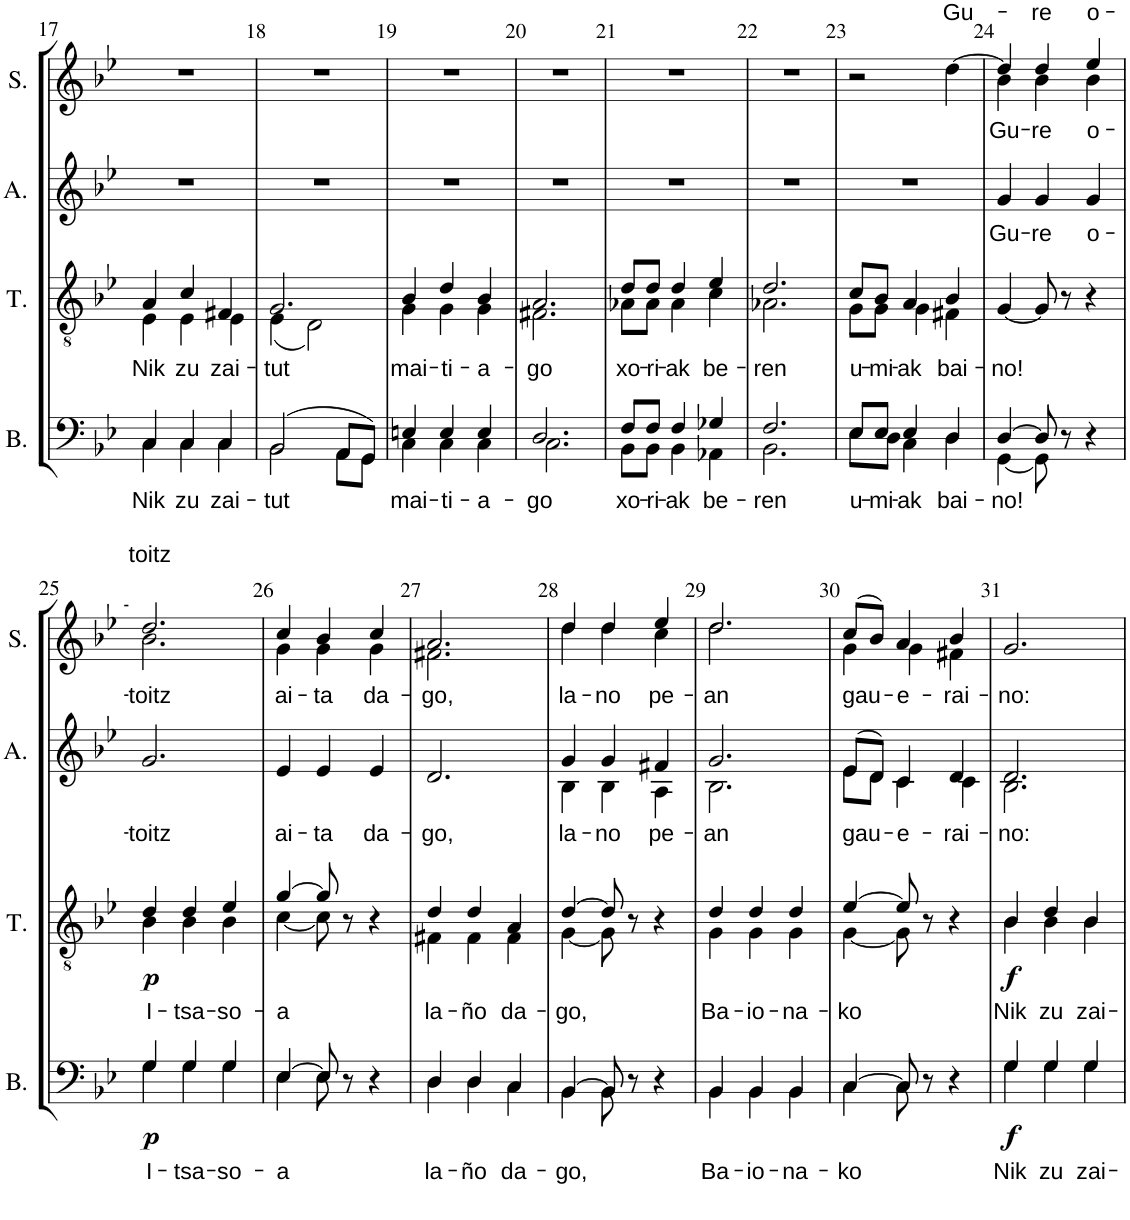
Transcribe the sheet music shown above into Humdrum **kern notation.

**kern	**text	**dynam	**kern	**text	**dynam	**kern	**text	**kern	**text
*part4	*part4	*part4	*part3	*part3	*part3	*part2	*part2	*part1	*part1
*staff4	*staff4	*staff4	*staff3	*staff3	*staff3	*staff2	*staff2	*staff1	*staff1
*I"Bass	*	*	*I"Tenor	*	*	*I"Alto	*	*I"Soprano	*
*I'B.	*	*	*I'T.	*	*	*I'A.	*	*I'S.	*
!!LO:PB:g=z
*clefF4	*	*	*clefGv2	*	*	*clefG2	*	*clefG2	*
*k[b-e-]	*	*	*k[b-e-]	*	*	*k[b-e-]	*	*k[b-e-]	*
*M3/4	*	*	*M3/4	*	*	*M3/4	*	*M3/4	*
=17	=17	=17	=17	=17	=17	=17	=17	=17	=17
!	!LO:LY:b	!	!	!LO:LY:b	!	!	!	!	!
*^	*	*	*^	*	*	*	*	*	*
4C/	4C\	Nik	.	4A/	4E-\	Nik	.	2.r	.	2.r	.
!	!	!LO:LY:b	!	!	!	!LO:LY:b	!	!	!	!	!
4C/	4C\	zu	.	4c/	4E-\	zu	.	.	.	.	.
!	!	!LO:LY:b	!	!	!	!LO:LY:b	!	!	!	!	!
4C/	4C\	zai-	.	4F#X/	4E-\	zai-	.	.	.	.	.
=18	=18	=18	=18	=18	=18	=18	=18	=18	=18	=18	=18
!	!	!LO:LY:b	!	!	!	!LO:LY:b	!	!	!	!	!
(2BB-/	2BB-\	-tut	.	2.G/	(4E-\	-tut	.	2.r	.	2.r	.
.	.	.	.	.	2D\)	.	.	.	.	.	.
8AA/L	8AA\L	.	.	.	.	.	.	.	.	.	.
8GG/J)	8GG\J	.	.	.	.	.	.	.	.	.	.
=19	=19	=19	=19	=19	=19	=19	=19	=19	=19	=19	=19
!	!	!LO:LY:b	!	!	!	!LO:LY:b	!	!	!	!	!
4En/	4C\	mai-	.	4B-/	4G\	mai-	.	2.r	.	2.r	.
!	!	!LO:LY:b	!	!	!	!LO:LY:b	!	!	!	!	!
4E/	4C\	-ti-	.	4d/	4G\	-ti-	.	.	.	.	.
!	!	!LO:LY:b	!	!	!	!LO:LY:b	!	!	!	!	!
4E/	4C\	-a-	.	4B-/	4G\	-a-	.	.	.	.	.
=20	=20	=20	=20	=20	=20	=20	=20	=20	=20	=20	=20
!	!	!LO:LY:b	!	!	!	!LO:LY:b	!	!	!	!	!
2.D/	2.C\	-go	.	2.A/	2.F#X\	-go	.	2.r	.	2.r	.
=21	=21	=21	=21	=21	=21	=21	=21	=21	=21	=21	=21
!	!	!LO:LY:b	!	!	!	!LO:LY:b	!	!	!	!	!
8F/L	8BB-\L	xo-	.	8d/L	8A-X\L	xo-	.	2.r	.	2.r	.
!	!	!LO:LY:b	!	!	!	!LO:LY:b	!	!	!	!	!
8F/J	8BB-\J	-ri-	.	8d/J	8A-\J	-ri-	.	.	.	.	.
!	!	!LO:LY:b	!	!	!	!LO:LY:b	!	!	!	!	!
4F/	4BB-\	-ak	.	4d/	4A-\	-ak	.	.	.	.	.
!	!	!LO:LY:b	!	!	!	!LO:LY:b	!	!	!	!	!
4G-X/	4AA-X\	be-	.	4e-/	4c\	be-	.	.	.	.	.
=22	=22	=22	=22	=22	=22	=22	=22	=22	=22	=22	=22
!	!	!LO:LY:b	!	!	!	!LO:LY:b	!	!	!	!	!
2.F/	2.BB-\	-ren	.	2.d/	2.A-X\	-ren	.	2.r	.	2.r	.
=23	=23	=23	=23	=23	=23	=23	=23	=23	=23	=23	=23
!	!	!LO:LY:b	!	!	!	!LO:LY:b	!	!	!	!	!
8E-/L	8E-\L	u-	.	8c/L	8G\L	u-	.	2.r	.	2r	.
!	!	!LO:LY:b	!	!	!	!LO:LY:b	!	!	!	!	!
8E-/J	8D\J	-mi-	.	8B-/J	8G\J	-mi-	.	.	.	.	.
!	!	!LO:LY:b	!	!	!	!LO:LY:b	!	!	!	!	!
4E-/	4C\	-ak	.	4A/	4G\	-ak	.	.	.	.	.
!	!	!LO:LY:b	!	!	!	!LO:LY:b	!	!	!	!	!LO:LY:a
4D/	4D\	bai-	.	4B-/	4F#X\	bai-	.	.	.	[4dd\	Gu-
=24	=24	=24	=24	=24	=24	=24	=24	=24	=24	=24	=24
!	!	!LO:LY:b	!	!	!	!LO:LY:b	!	!	!LO:LY:b	!	!LO:LY:b
*	*	*	*	*v	*v	*	*	*	*	*^	*
[4D/	[4GG\	-no!	.	[4G/	-no!	.	4g/	Gu-	4dd/]	4b-\	Gu-
!	!	!	!	!	!	!	!	!LO:LY:b	!	!	!LO:LY:a
!	!	!	!	!	!	!	!	!	!	!	!LO:LY:b
8D/]	8GG\]	.	.	8G/]	.	.	4g/	-re	4dd/	4b-\	-re
8r	4.ryy	.	.	8r	.	.	.	.	.	.	.
!	!	!	!	!	!	!	!	!LO:LY:b	!	!	!LO:LY:a
4r	.	.	.	4r	.	.	4g/	o-	4ee-/	4b-\	o-
!!LO:LB:g=z	!!
=25	=25	=25	=25	=25	=25	=25	=25	=25	=25	=25	=25
!	!	!LO:LY:b	!LO:DY:b	!	!LO:LY:b	!LO:DY:b	!	!LO:LY:b	!	!	!LO:LY:a
*	*	*	*	*^	*	*	*	*	*	*	*
4G/	4G\	I-	p	4d/	4B-\	I-	p	2.g/	-toitz	2.dd/	2.b-\	-toitz
!	!	!LO:LY:b	!	!	!	!LO:LY:b	!	!	!	!	!	!
4G/	4G\	-tsa-	.	4d/	4B-\	-tsa-	.	.	.	.	.	.
!	!	!LO:LY:b	!	!	!	!LO:LY:b	!	!	!	!	!	!
4G/	4G\	-so-	.	4e-/	4B-\	-so-	.	.	.	.	.	.
=26	=26	=26	=26	=26	=26	=26	=26	=26	=26	=26	=26	=26
!	!	!LO:LY:b	!	!	!	!LO:LY:b	!	!	!LO:LY:b	!	!	!LO:LY:b
[4E-/	4E-\	-a	.	[4g/	[4c\	-a	.	4e-/	ai-	4cc/	4g\	ai-
!	!	!	!	!	!	!	!	!	!LO:LY:b	!	!	!LO:LY:b
8E-/]	8E-\	.	.	8g/]	8c\]	.	.	4e-/	-ta	4b-/	4g\	-ta
8r	4.ryy	.	.	8r	4.ryy	.	.	.	.	.	.	.
!	!	!	!	!	!	!	!	!	!LO:LY:b	!	!	!LO:LY:b
4r	.	.	.	4r	.	.	.	4e-/	da-	4cc/	4g\	da-
=27	=27	=27	=27	=27	=27	=27	=27	=27	=27	=27	=27	=27
!	!	!LO:LY:b	!	!	!	!LO:LY:b	!	!	!LO:LY:b	!	!	!LO:LY:b
4D/	4D\	la-	.	4d/	4F#X\	la-	.	2.d/	-go,	2.a/	2.f#X\	-go,
!	!	!LO:LY:b	!	!	!	!LO:LY:b	!	!	!	!	!	!
4D/	4D\	-ño	.	4d/	4F#\	-ño	.	.	.	.	.	.
!	!	!LO:LY:b	!	!	!	!LO:LY:b	!	!	!	!	!	!
4C/	4C\	da-	.	4A/	4F#\	da-	.	.	.	.	.	.
=28	=28	=28	=28	=28	=28	=28	=28	=28	=28	=28	=28	=28
!	!	!LO:LY:b	!	!	!	!LO:LY:b	!	!	!LO:LY:b	!	!	!LO:LY:b
*	*	*	*	*	*	*	*	*^	*	*	*	*
[4BB-/	4BB-\	-go,	.	[4d/	[4G\	-go,	.	4g/	4B-\	la-	4dd/	4dd\	la-
!	!	!	!	!	!	!	!	!	!	!LO:LY:b	!	!	!LO:LY:b
8BB-/]	8BB-\	.	.	8d/]	8G\]	.	.	4g/	4B-\	-no	4dd/	4dd\	-no
8r	4.ryy	.	.	8r	4.ryy	.	.	.	.	.	.	.	.
!	!	!	!	!	!	!	!	!	!	!LO:LY:b	!	!	!LO:LY:b
4r	.	.	.	4r	.	.	.	4f#X/	4A\	pe-	4ee-/	4cc\	pe-
=29	=29	=29	=29	=29	=29	=29	=29	=29	=29	=29	=29	=29	=29
!	!	!LO:LY:b	!	!	!	!LO:LY:b	!	!	!	!LO:LY:b	!	!	!LO:LY:b
4BB-/	4BB-\	Ba-	.	4d/	4G\	Ba-	.	2.g/	2.B-\	-an	2.dd/	2.dd\	-an
!	!	!LO:LY:b	!	!	!	!LO:LY:b	!	!	!	!	!	!	!
4BB-/	4BB-\	-io-	.	4d/	4G\	-io-	.	.	.	.	.	.	.
!	!	!LO:LY:b	!	!	!	!LO:LY:b	!	!	!	!	!	!	!
4BB-/	4BB-\	-na-	.	4d/	4G\	-na-	.	.	.	.	.	.	.
=30	=30	=30	=30	=30	=30	=30	=30	=30	=30	=30	=30	=30	=30
!	!	!LO:LY:b	!	!	!	!LO:LY:b	!	!	!	!LO:LY:b	!	!	!LO:LY:b
[4C/	4C\	-ko	.	[4e-/	[4G\	-ko	.	(8e-/L	8e-\L	gau-	(8cc/L	4g\	gau-
.	.	.	.	.	.	.	.	8d/J)	8d\J	.	8b-/J)	.	.
!	!	!	!	!	!	!	!	!	!	!LO:LY:b	!	!	!LO:LY:b
8C/]	8C\	.	.	8e-/]	8G\]	.	.	4c/	4c\	-e-	4a/	4g\	-e-
8r	4.ryy	.	.	8r	4.ryy	.	.	.	.	.	.	.	.
!	!	!	!	!	!	!	!	!	!	!LO:LY:b	!	!	!LO:LY:b
4r	.	.	.	4r	.	.	.	4d/	4c\	-rai-	4b-/	4f#X\	-rai-
=31	=31	=31	=31	=31	=31	=31	=31	=31	=31	=31	=31	=31	=31
!	!	!LO:LY:b	!LO:DY:b	!	!	!LO:LY:b	!LO:DY:b	!	!	!LO:LY:b	!	!	!LO:LY:b
*	*	*	*	*	*	*	*	*	*	*	*v	*v	*
4G/	4G\	Nik	f	4B-/	4B-\	Nik	f	2.d/	2.B-\	-no:	2.g/	-no:
!	!	!LO:LY:b	!	!	!	!LO:LY:b	!	!	!	!	!	!
4G/	4G\	zu	.	4d/	4B-\	zu	.	.	.	.	.	.
!	!	!LO:LY:b	!	!	!	!LO:LY:b	!	!	!	!	!	!
4G/	4G\	zai-	.	4B-/	4B-\	zai-	.	.	.	.	.	.
*v	*v	*	*	*	*	*	*	*v	*v	*	*	*
*	*	*	*v	*v	*	*	*	*	*	*
=	=	=	=	=	=	=	=	=	=
*-	*-	*-	*-	*-	*-	*-	*-	*-	*-
